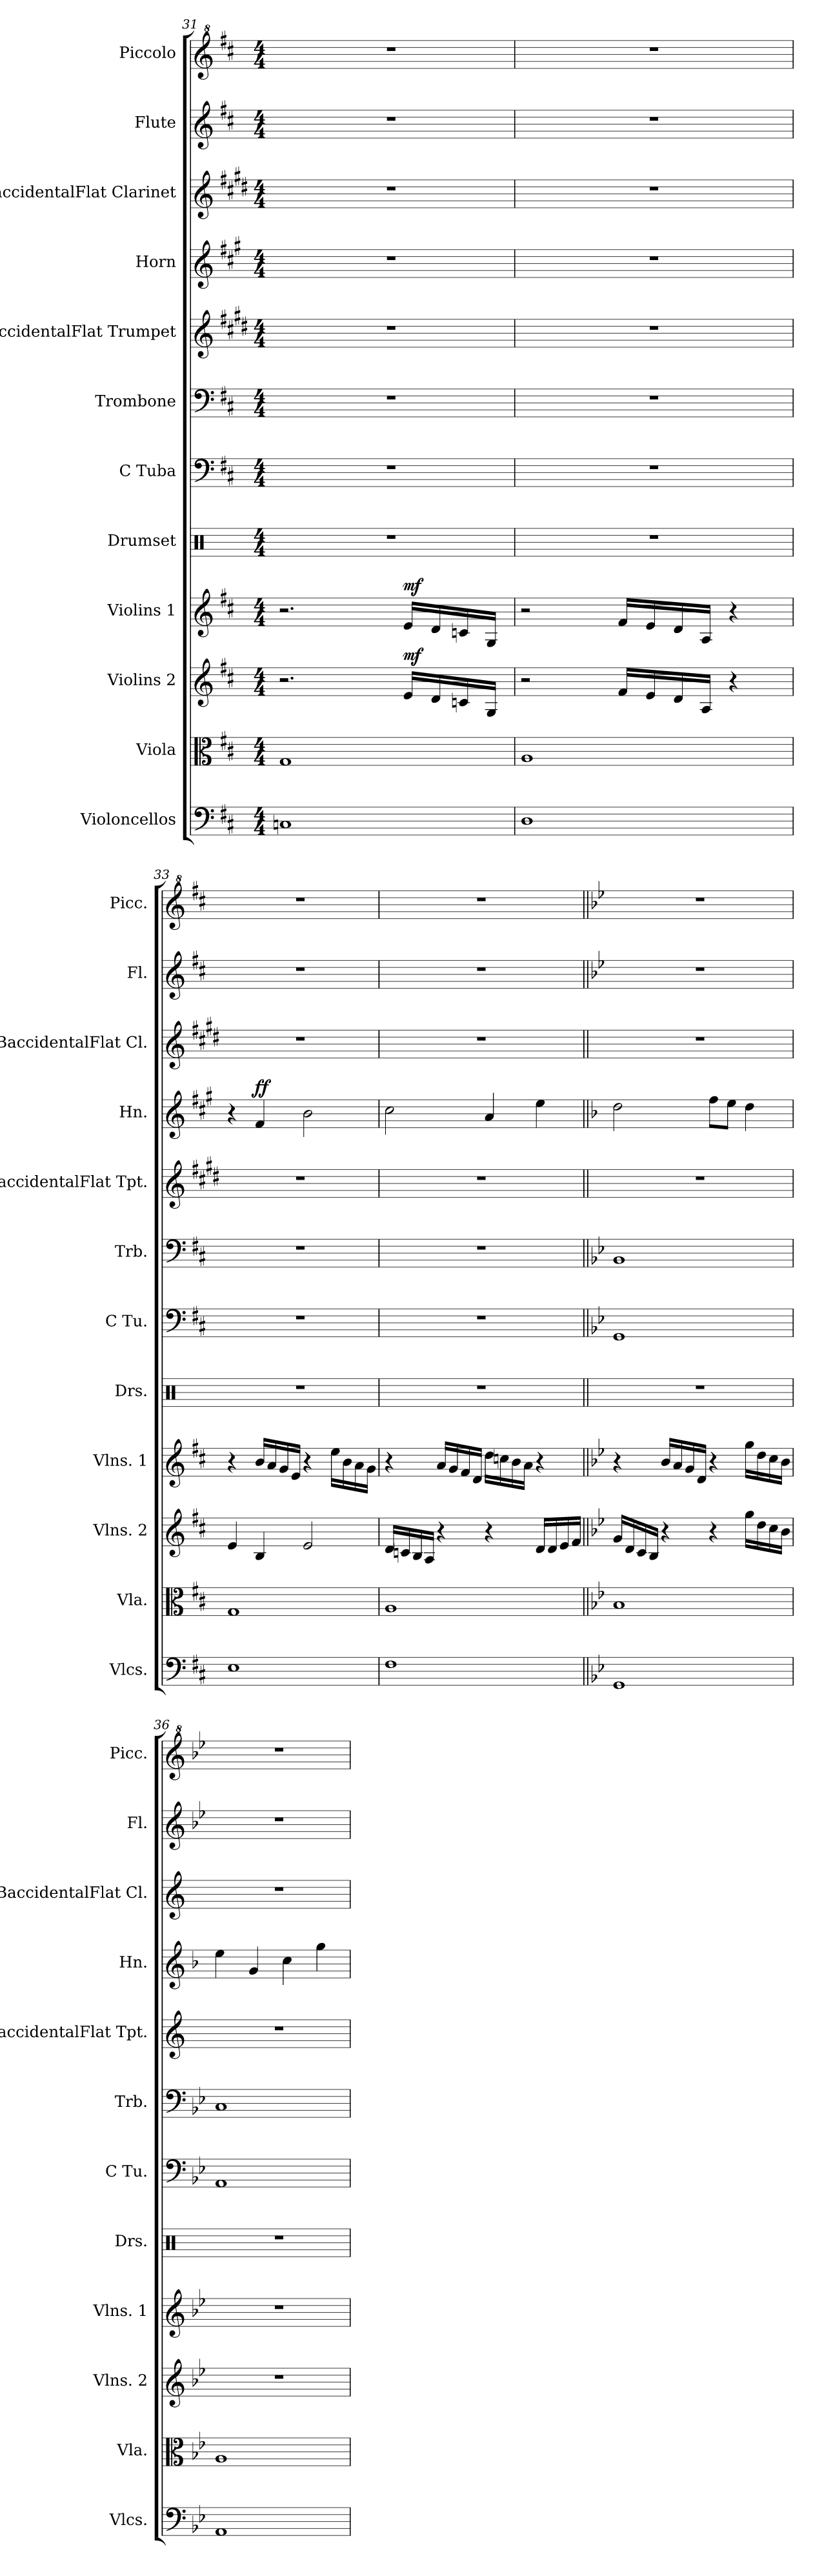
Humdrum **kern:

**kern	**kern	**kern	**dynam	**kern	**dynam	**kern	**kern	**kern	**kern	**kern	**dynam	**kern	**kern	**kern
*part12	*part11	*part10	*part10	*part9	*part9	*part8	*part7	*part6	*part5	*part4	*part4	*part3	*part2	*part1
*staff12	*staff11	*staff10	*staff10	*staff9	*staff9	*staff8	*staff7	*staff6	*staff5	*staff4	*staff4	*staff3	*staff2	*staff1
*I"Violoncellos	*I"Viola	*I"Violins 2	*	*I"Violins 1	*	*I"Drumset	*I"C Tuba	*I"Trombone	*I"BaccidentalFlat Trumpet	*I"Horn	*	*I"BaccidentalFlat Clarinet	*I"Flute	*I"Piccolo
*I'Vlcs.	*I'Vla.	*I'Vlns. 2	*	*I'Vlns. 1	*	*I'Drs.	*I'C Tu.	*I'Trb.	*I'BaccidentalFlat Tpt.	*I'Hn.	*	*I'BaccidentalFlat Cl.	*I'Fl.	*I'Picc.
*clefF4	*clefC3	*clefG2	*	*clefG2	*	*clefX	*clefF4	*clefF4	*clefG2	*clefG2	*	*clefG2	*clefG2	*clefG^2
*	*	*	*	*	*	*	*	*	*ITrd1c2	*ITrd4c7	*	*ITrd1c2	*	*ITrd-7c-12
*k[f#c#]	*k[f#c#]	*k[f#c#]	*	*k[f#c#]	*	*k[]	*k[f#c#]	*k[f#c#]	*k[f#c#]	*k[f#c#]	*	*k[f#c#]	*k[f#c#]	*k[f#c#]
*M4/4	*M4/4	*M4/4	*	*M4/4	*	*M4/4	*M4/4	*M4/4	*M4/4	*M4/4	*	*M4/4	*M4/4	*M4/4
=31	=31	=31	=31	=31	=31	=31	=31	=31	=31	=31	=31	=31	=31	=31
1Cn	1G	2.r	.	2.r	.	1r	1r	1r	1r	1r	.	1r	1r	1r
!	!	!	!LO:DY:a	!	!LO:DY:a	!	!	!	!	!	!	!	!	!
.	.	16e/LL	mf	16e/LL	mf	.	.	.	.	.	.	.	.	.
.	.	16d/	.	16d/	.	.	.	.	.	.	.	.	.	.
.	.	16cn/	.	16cn/	.	.	.	.	.	.	.	.	.	.
.	.	16G/JJ	.	16G/JJ	.	.	.	.	.	.	.	.	.	.
!!LO:PB:g=z
=32	=32	=32	=32	=32	=32	=32	=32	=32	=32	=32	=32	=32	=32	=32
1D	1A	2r	.	2r	.	1r	1r	1r	1r	1r	.	1r	1r	1r
.	.	16f#/LL	.	16f#/LL	.	.	.	.	.	.	.	.	.	.
.	.	16e/	.	16e/	.	.	.	.	.	.	.	.	.	.
.	.	16d/	.	16d/	.	.	.	.	.	.	.	.	.	.
.	.	16A/JJ	.	16A/JJ	.	.	.	.	.	.	.	.	.	.
.	.	4r	.	4r	.	.	.	.	.	.	.	.	.	.
=33	=33	=33	=33	=33	=33	=33	=33	=33	=33	=33	=33	=33	=33	=33
1E	1G	4e/	.	4r	.	1r	1r	1r	1r	4r	.	1r	1r	1r
!	!	!	!	!	!	!	!	!	!	!	!LO:DY:a	!	!	!
.	.	4B/	.	16b/LL	.	.	.	.	.	4B/	ff	.	.	.
.	.	.	.	16a/	.	.	.	.	.	.	.	.	.	.
.	.	.	.	16g/	.	.	.	.	.	.	.	.	.	.
.	.	.	.	16e/JJ	.	.	.	.	.	.	.	.	.	.
.	.	2e/	.	4r	.	.	.	.	.	2e\	.	.	.	.
.	.	.	.	16ee\LL	.	.	.	.	.	.	.	.	.	.
.	.	.	.	16b\	.	.	.	.	.	.	.	.	.	.
.	.	.	.	16a\	.	.	.	.	.	.	.	.	.	.
.	.	.	.	16g\JJ	.	.	.	.	.	.	.	.	.	.
=34	=34	=34	=34	=34	=34	=34	=34	=34	=34	=34	=34	=34	=34	=34
1F#	1A	16d/LL	.	4r	.	1r	1r	1r	1r	2f#\	.	1r	1r	1r
.	.	16cn/	.	.	.	.	.	.	.	.	.	.	.	.
.	.	16B/	.	.	.	.	.	.	.	.	.	.	.	.
.	.	16A/JJ	.	.	.	.	.	.	.	.	.	.	.	.
.	.	4r	.	16a/LL	.	.	.	.	.	.	.	.	.	.
.	.	.	.	16g/	.	.	.	.	.	.	.	.	.	.
.	.	.	.	16f#/	.	.	.	.	.	.	.	.	.	.
.	.	.	.	16d/JJ	.	.	.	.	.	.	.	.	.	.
.	.	4r	.	16dd\LL	.	.	.	.	.	4d/	.	.	.	.
.	.	.	.	16ccn\	.	.	.	.	.	.	.	.	.	.
.	.	.	.	16b\	.	.	.	.	.	.	.	.	.	.
.	.	.	.	16a\JJ	.	.	.	.	.	.	.	.	.	.
.	.	16d/LL	.	4r	.	.	.	.	.	4a\	.	.	.	.
.	.	16d/	.	.	.	.	.	.	.	.	.	.	.	.
.	.	16e/	.	.	.	.	.	.	.	.	.	.	.	.
.	.	16f#/JJ	.	.	.	.	.	.	.	.	.	.	.	.
!!LO:PB:g=z
=35||	=35||	=35||	=35||	=35||	=35||	=35||	=35||	=35||	=35||	=35||	=35||	=35||	=35||	=35||
*k[b-e-]	*k[b-e-]	*k[b-e-]	*	*k[b-e-]	*	*	*k[b-e-]	*k[b-e-]	*k[b-e-]	*k[b-e-]	*	*k[b-e-]	*k[b-e-]	*k[b-e-]
1GG	1B-	16g/LL	.	4r	.	1r	1GG	1BB-	1r	2g\	.	1r	1r	1r
.	.	16d/	.	.	.	.	.	.	.	.	.	.	.	.
.	.	16c/	.	.	.	.	.	.	.	.	.	.	.	.
.	.	16B-/JJ	.	.	.	.	.	.	.	.	.	.	.	.
.	.	4r	.	16b-/LL	.	.	.	.	.	.	.	.	.	.
.	.	.	.	16a/	.	.	.	.	.	.	.	.	.	.
.	.	.	.	16g/	.	.	.	.	.	.	.	.	.	.
.	.	.	.	16d/JJ	.	.	.	.	.	.	.	.	.	.
.	.	4r	.	4r	.	.	.	.	.	8b-\L	.	.	.	.
.	.	.	.	.	.	.	.	.	.	8a\J	.	.	.	.
.	.	16gg\LL	.	16gg\LL	.	.	.	.	.	4g\	.	.	.	.
.	.	16dd\	.	16dd\	.	.	.	.	.	.	.	.	.	.
.	.	16cc\	.	16cc\	.	.	.	.	.	.	.	.	.	.
.	.	16b-\JJ	.	16b-\JJ	.	.	.	.	.	.	.	.	.	.
=36	=36	=36	=36	=36	=36	=36	=36	=36	=36	=36	=36	=36	=36	=36
1AA	1A	1r	.	1r	.	1r	1AA	1C	1r	4a\	.	1r	1r	1r
.	.	.	.	.	.	.	.	.	.	4c/	.	.	.	.
.	.	.	.	.	.	.	.	.	.	4f\	.	.	.	.
.	.	.	.	.	.	.	.	.	.	4cc\	.	.	.	.
=	=	=	=	=	=	=	=	=	=	=	=	=	=	=
*-	*-	*-	*-	*-	*-	*-	*-	*-	*-	*-	*-	*-	*-	*-
